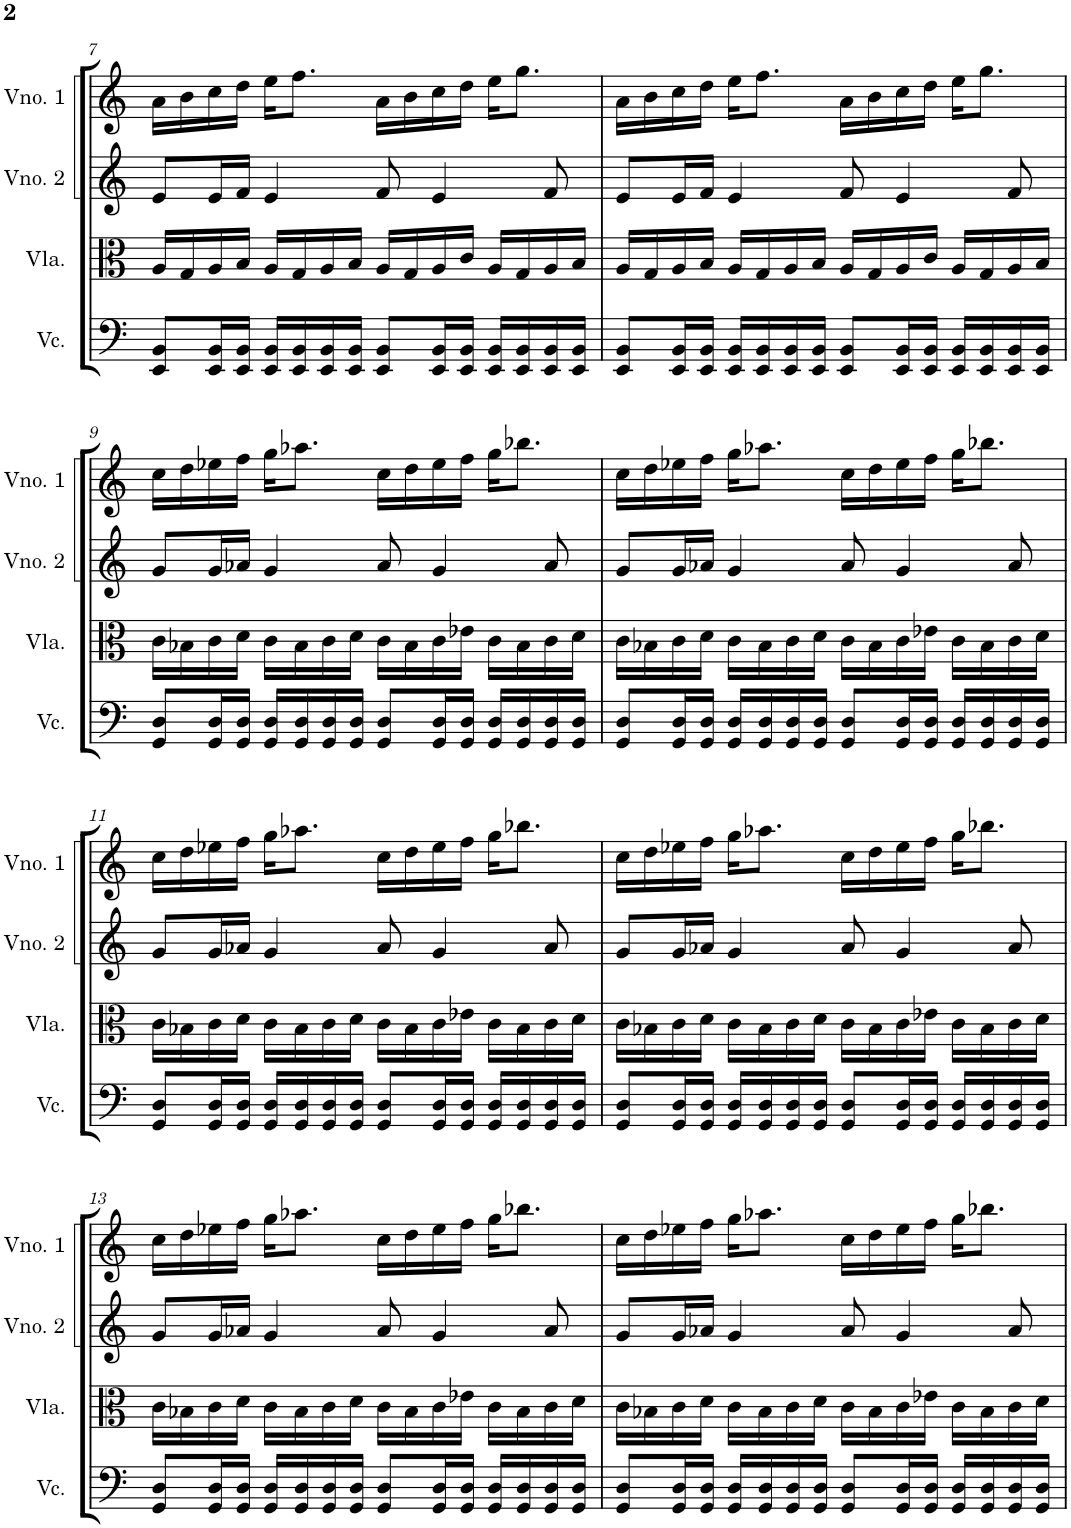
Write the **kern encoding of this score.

**kern	**kern	**kern	**kern
*part4	*part3	*part2	*part1
*staff4	*staff3	*staff2	*staff1
*I"Violoncelo	*I"Viola	*I"Violino 2	*I"Violino 1
*I'Vc.	*I'Vla.	*I'Vno. 2	*I'Vno. 1
!!LO:PB:g=z
*clefF4	*clefC3	*clefG2	*clefG2
*k[]	*k[]	*k[]	*k[]
*M4/4	*M4/4	*M4/4	*M4/4
=7	=7	=7	=7
8EE/ 8BB/L	16A/LL	8e/L	16a\LL
.	16G/	.	16b\
16EE/ 16BB/L	16A/	16e/L	16cc\
16EE/ 16BB/JJ	16B/JJ	16f/JJ	16dd\JJ
16EE/ 16BB/LL	16A/LL	4e/	16ee\KL
16EE/ 16BB/	16G/	.	8.ff\J
16EE/ 16BB/	16A/	.	.
16EE/ 16BB/JJ	16B/JJ	.	.
8EE/ 8BB/L	16A/LL	8f/	16a\LL
.	16G/	.	16b\
16EE/ 16BB/L	16A/	4e/	16cc\
16EE/ 16BB/JJ	16c/JJ	.	16dd\JJ
16EE/ 16BB/LL	16A/LL	.	16ee\KL
16EE/ 16BB/	16G/	.	8.gg\J
16EE/ 16BB/	16A/	8f/	.
16EE/ 16BB/JJ	16B/JJ	.	.
=8	=8	=8	=8
8EE/ 8BB/L	16A/LL	8e/L	16a\LL
.	16G/	.	16b\
16EE/ 16BB/L	16A/	16e/L	16cc\
16EE/ 16BB/JJ	16B/JJ	16f/JJ	16dd\JJ
16EE/ 16BB/LL	16A/LL	4e/	16ee\KL
16EE/ 16BB/	16G/	.	8.ff\J
16EE/ 16BB/	16A/	.	.
16EE/ 16BB/JJ	16B/JJ	.	.
8EE/ 8BB/L	16A/LL	8f/	16a\LL
.	16G/	.	16b\
16EE/ 16BB/L	16A/	4e/	16cc\
16EE/ 16BB/JJ	16c/JJ	.	16dd\JJ
16EE/ 16BB/LL	16A/LL	.	16ee\KL
16EE/ 16BB/	16G/	.	8.gg\J
16EE/ 16BB/	16A/	8f/	.
16EE/ 16BB/JJ	16B/JJ	.	.
!!LO:LB:g=z
=9	=9	=9	=9
8GG/ 8D/L	16c\LL	8g/L	16cc\LL
.	16B-X\	.	16dd\
16GG/ 16D/L	16c\	16g/L	16ee-X\
16GG/ 16D/JJ	16d\JJ	16a-X/JJ	16ff\JJ
16GG/ 16D/LL	16c\LL	4g/	16gg\KL
16GG/ 16D/	16B-\	.	8.aa-X\J
16GG/ 16D/	16c\	.	.
16GG/ 16D/JJ	16d\JJ	.	.
8GG/ 8D/L	16c\LL	8a-/	16cc\LL
.	16B-\	.	16dd\
16GG/ 16D/L	16c\	4g/	16ee-\
16GG/ 16D/JJ	16e-X\JJ	.	16ff\JJ
16GG/ 16D/LL	16c\LL	.	16gg\KL
16GG/ 16D/	16B-\	.	8.bb-X\J
16GG/ 16D/	16c\	8a-/	.
16GG/ 16D/JJ	16d\JJ	.	.
=10	=10	=10	=10
8GG/ 8D/L	16c\LL	8g/L	16cc\LL
.	16B-X\	.	16dd\
16GG/ 16D/L	16c\	16g/L	16ee-X\
16GG/ 16D/JJ	16d\JJ	16a-X/JJ	16ff\JJ
16GG/ 16D/LL	16c\LL	4g/	16gg\KL
16GG/ 16D/	16B-\	.	8.aa-X\J
16GG/ 16D/	16c\	.	.
16GG/ 16D/JJ	16d\JJ	.	.
8GG/ 8D/L	16c\LL	8a-/	16cc\LL
.	16B-\	.	16dd\
16GG/ 16D/L	16c\	4g/	16ee-\
16GG/ 16D/JJ	16e-X\JJ	.	16ff\JJ
16GG/ 16D/LL	16c\LL	.	16gg\KL
16GG/ 16D/	16B-\	.	8.bb-X\J
16GG/ 16D/	16c\	8a-/	.
16GG/ 16D/JJ	16d\JJ	.	.
!!LO:LB:g=z
=11	=11	=11	=11
8GG/ 8D/L	16c\LL	8g/L	16cc\LL
.	16B-X\	.	16dd\
16GG/ 16D/L	16c\	16g/L	16ee-X\
16GG/ 16D/JJ	16d\JJ	16a-X/JJ	16ff\JJ
16GG/ 16D/LL	16c\LL	4g/	16gg\KL
16GG/ 16D/	16B-\	.	8.aa-X\J
16GG/ 16D/	16c\	.	.
16GG/ 16D/JJ	16d\JJ	.	.
8GG/ 8D/L	16c\LL	8a-/	16cc\LL
.	16B-\	.	16dd\
16GG/ 16D/L	16c\	4g/	16ee-\
16GG/ 16D/JJ	16e-X\JJ	.	16ff\JJ
16GG/ 16D/LL	16c\LL	.	16gg\KL
16GG/ 16D/	16B-\	.	8.bb-X\J
16GG/ 16D/	16c\	8a-/	.
16GG/ 16D/JJ	16d\JJ	.	.
=12	=12	=12	=12
8GG/ 8D/L	16c\LL	8g/L	16cc\LL
.	16B-X\	.	16dd\
16GG/ 16D/L	16c\	16g/L	16ee-X\
16GG/ 16D/JJ	16d\JJ	16a-X/JJ	16ff\JJ
16GG/ 16D/LL	16c\LL	4g/	16gg\KL
16GG/ 16D/	16B-\	.	8.aa-X\J
16GG/ 16D/	16c\	.	.
16GG/ 16D/JJ	16d\JJ	.	.
8GG/ 8D/L	16c\LL	8a-/	16cc\LL
.	16B-\	.	16dd\
16GG/ 16D/L	16c\	4g/	16ee-\
16GG/ 16D/JJ	16e-X\JJ	.	16ff\JJ
16GG/ 16D/LL	16c\LL	.	16gg\KL
16GG/ 16D/	16B-\	.	8.bb-X\J
16GG/ 16D/	16c\	8a-/	.
16GG/ 16D/JJ	16d\JJ	.	.
!!LO:LB:g=z
=13	=13	=13	=13
8GG/ 8D/L	16c\LL	8g/L	16cc\LL
.	16B-X\	.	16dd\
16GG/ 16D/L	16c\	16g/L	16ee-X\
16GG/ 16D/JJ	16d\JJ	16a-X/JJ	16ff\JJ
16GG/ 16D/LL	16c\LL	4g/	16gg\KL
16GG/ 16D/	16B-\	.	8.aa-X\J
16GG/ 16D/	16c\	.	.
16GG/ 16D/JJ	16d\JJ	.	.
8GG/ 8D/L	16c\LL	8a-/	16cc\LL
.	16B-\	.	16dd\
16GG/ 16D/L	16c\	4g/	16ee-\
16GG/ 16D/JJ	16e-X\JJ	.	16ff\JJ
16GG/ 16D/LL	16c\LL	.	16gg\KL
16GG/ 16D/	16B-\	.	8.bb-X\J
16GG/ 16D/	16c\	8a-/	.
16GG/ 16D/JJ	16d\JJ	.	.
=14	=14	=14	=14
8GG/ 8D/L	16c\LL	8g/L	16cc\LL
.	16B-X\	.	16dd\
16GG/ 16D/L	16c\	16g/L	16ee-X\
16GG/ 16D/JJ	16d\JJ	16a-X/JJ	16ff\JJ
16GG/ 16D/LL	16c\LL	4g/	16gg\KL
16GG/ 16D/	16B-\	.	8.aa-X\J
16GG/ 16D/	16c\	.	.
16GG/ 16D/JJ	16d\JJ	.	.
8GG/ 8D/L	16c\LL	8a-/	16cc\LL
.	16B-\	.	16dd\
16GG/ 16D/L	16c\	4g/	16ee-\
16GG/ 16D/JJ	16e-X\JJ	.	16ff\JJ
16GG/ 16D/LL	16c\LL	.	16gg\KL
16GG/ 16D/	16B-\	.	8.bb-X\J
16GG/ 16D/	16c\	8a-/	.
16GG/ 16D/JJ	16d\JJ	.	.
=	=	=	=
*-	*-	*-	*-
